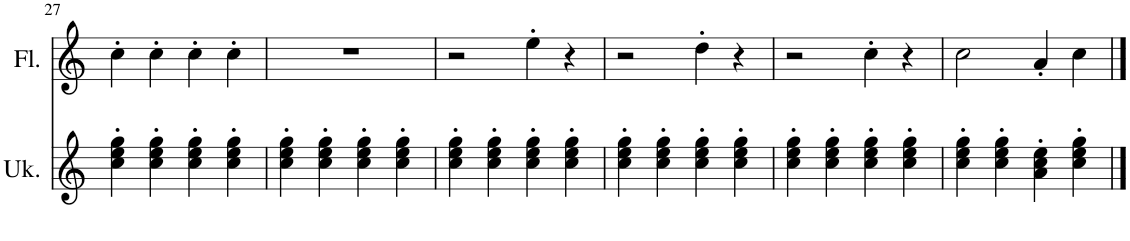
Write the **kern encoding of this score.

**kern	**kern
*part2	*part1
*staff2	*staff1
*I"Ukulele	*I"Flute
*I'Uk.	*I'Fl.
!!LO:PB:g=z
*clefG2	*clefG2
*k[]	*k[]
*M4/4	*M4/4
=27	=27
4cc\' 4ee\' 4gg\'	4cc'\
4cc\' 4ee\' 4gg\'	4cc'\
4cc\' 4ee\' 4gg\'	4cc'\
4cc\' 4ee\' 4gg\'	4cc'\
=28	=28
4cc\' 4ee\' 4gg\'	1r
4cc\' 4ee\' 4gg\'	.
4cc\' 4ee\' 4gg\'	.
4cc\' 4ee\' 4gg\'	.
=29	=29
4cc\' 4ee\' 4gg\'	2r
4cc\' 4ee\' 4gg\'	.
4cc\' 4ee\' 4gg\'	4ee'\
4cc\' 4ee\' 4gg\'	4r
=30	=30
4cc\' 4ee\' 4gg\'	2r
4cc\' 4ee\' 4gg\'	.
4cc\' 4ee\' 4gg\'	4dd'\
4cc\' 4ee\' 4gg\'	4r
=31	=31
4cc\' 4ee\' 4gg\'	2r
4cc\' 4ee\' 4gg\'	.
4cc\' 4ee\' 4gg\'	4cc'\
4cc\' 4ee\' 4gg\'	4r
=32	=32
4cc\' 4ee\' 4gg\'	2cc\
4cc\' 4ee\' 4gg\'	.
4a\' 4cc\' 4ee\'	4a'/
4cc\' 4ee\' 4gg\'	4cc\
==	==
*-	*-
